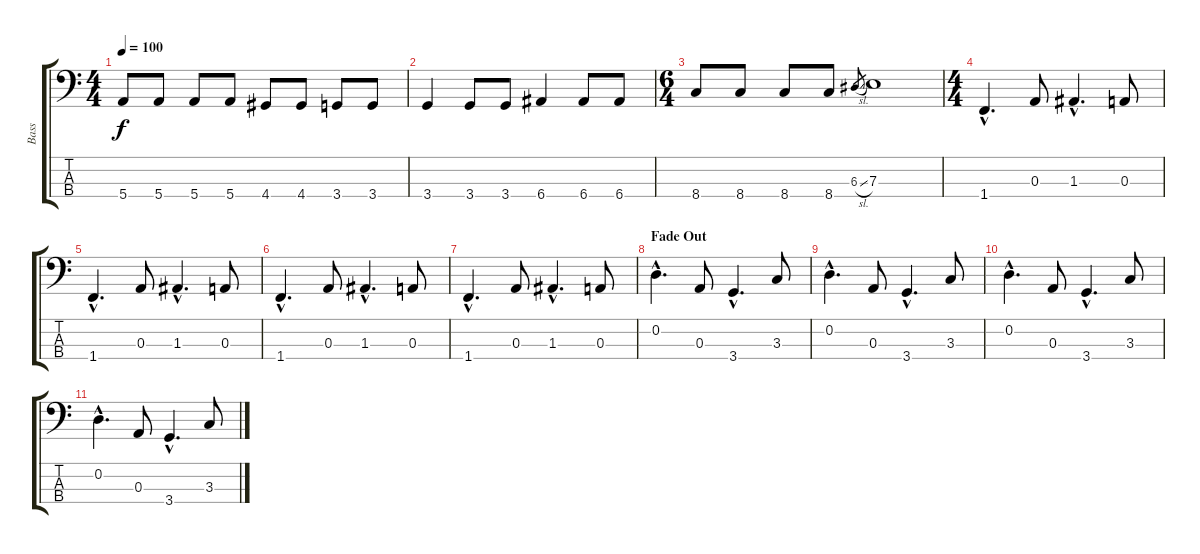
\track ("Bass" "Bass") {instrument acousticguitarnylon}
\staff {score tabs}
\tuning (G2 D2 A1 E1) {hide}
\ts (4 4)
\tempo 100
\clef f4
\ks c
5.4.8{dy f} 5.4.8 5.4.8 5.4.8 4.4.8 4.4.8 3.4.8 3.4.8 |
3.4.4 3.4.8 3.4.8 6.4.4 6.4.8 6.4.8 |
\ts (6 4)
8.4.8 8.4.8 8.4.8 8.4.8 6.3{sl}.8{gr} 7.3.1 |
\ts (4 4)
1.4{hac}.4{d} 0.3.8 1.3{hac}.4{d} 0.3.8 |
1.4{hac}.4{d} 0.3.8 1.3{hac}.4{d} 0.3.8 |
1.4{hac}.4{d} 0.3.8 1.3{hac}.4{d} 0.3.8 |
1.4{hac}.4{d} 0.3.8 1.3{hac}.4{d} 0.3.8 |
\section ("" "Fade Out")
0.2{hac}.4{d} 0.3.8 3.4{hac}.4{d} 3.3.8 |
0.2{hac}.4{d} 0.3.8 3.4{hac}.4{d} 3.3.8 |
0.2{hac}.4{d} 0.3.8 3.4{hac}.4{d} 3.3.8 |
0.2{hac}.4{d} 0.3.8 3.4{hac}.4{d} 3.3.8
